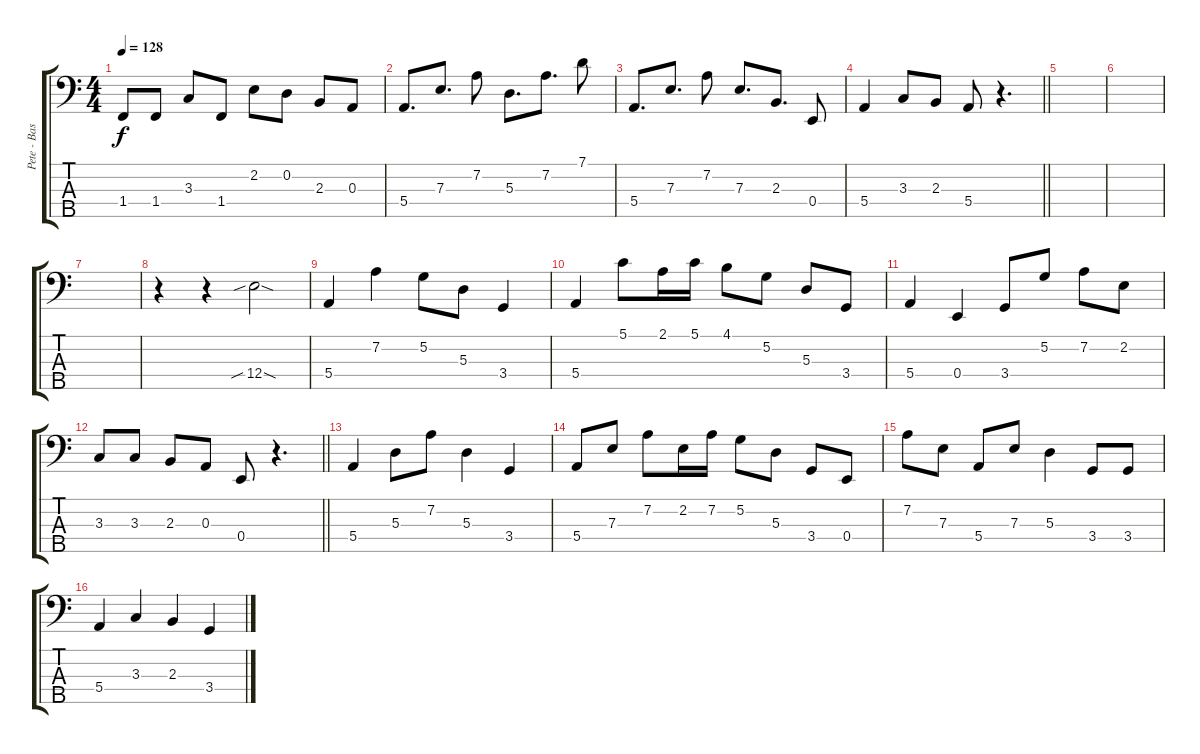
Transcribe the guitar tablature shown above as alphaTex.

\track ("Pete - Bass" "Pete - Bas") {instrument electricbassfinger}
\staff {score tabs}
\tuning (G2 D2 A1 E1 B0) {hide}
\ts (4 4)
\tempo 128
\clef f4
\ks c
1.4.8{dy f} 1.4.8 3.3.8 1.4.8 2.2.8 0.2.8 2.3.8 0.3.8 |
5.4.8{d} 7.3.8{d} 7.2.8 5.3.8{d} 7.2.8{d} 7.1.8 |
5.4.8{d} 7.3.8{d} 7.2.8 7.3.8{d} 2.3.8{d} 0.4.8 |
\barLineRight lightlight
5.4.4 3.3.8 2.3.8 5.4.8 r.4{d} |
|
|
|
r.4 r.4 12.4{sib sod}.2 |
5.4.4 7.2.4 5.2.8 5.3.8 3.4.4 |
5.4.4 5.1.8 2.1.16 5.1.16 4.1.8 5.2.8 5.3.8 3.4.8 |
5.4.4 0.4.4 3.4.8 5.2.8 7.2.8 2.2.8 |
\barLineRight lightlight
3.3.8 3.3.8 2.3.8 0.3.8 0.4.8 r.4{d} |
5.4.4 5.3.8 7.2.8 5.3.4 3.4.4 |
5.4.8 7.3.8 7.2.8 2.2.16 7.2.16 5.2.8 5.3.8 3.4.8 0.4.8 |
7.2.8 7.3.8 5.4.8 7.3.8 5.3.4 3.4.8 3.4.8 |
5.4.4 3.3.4 2.3.4 3.4.4
